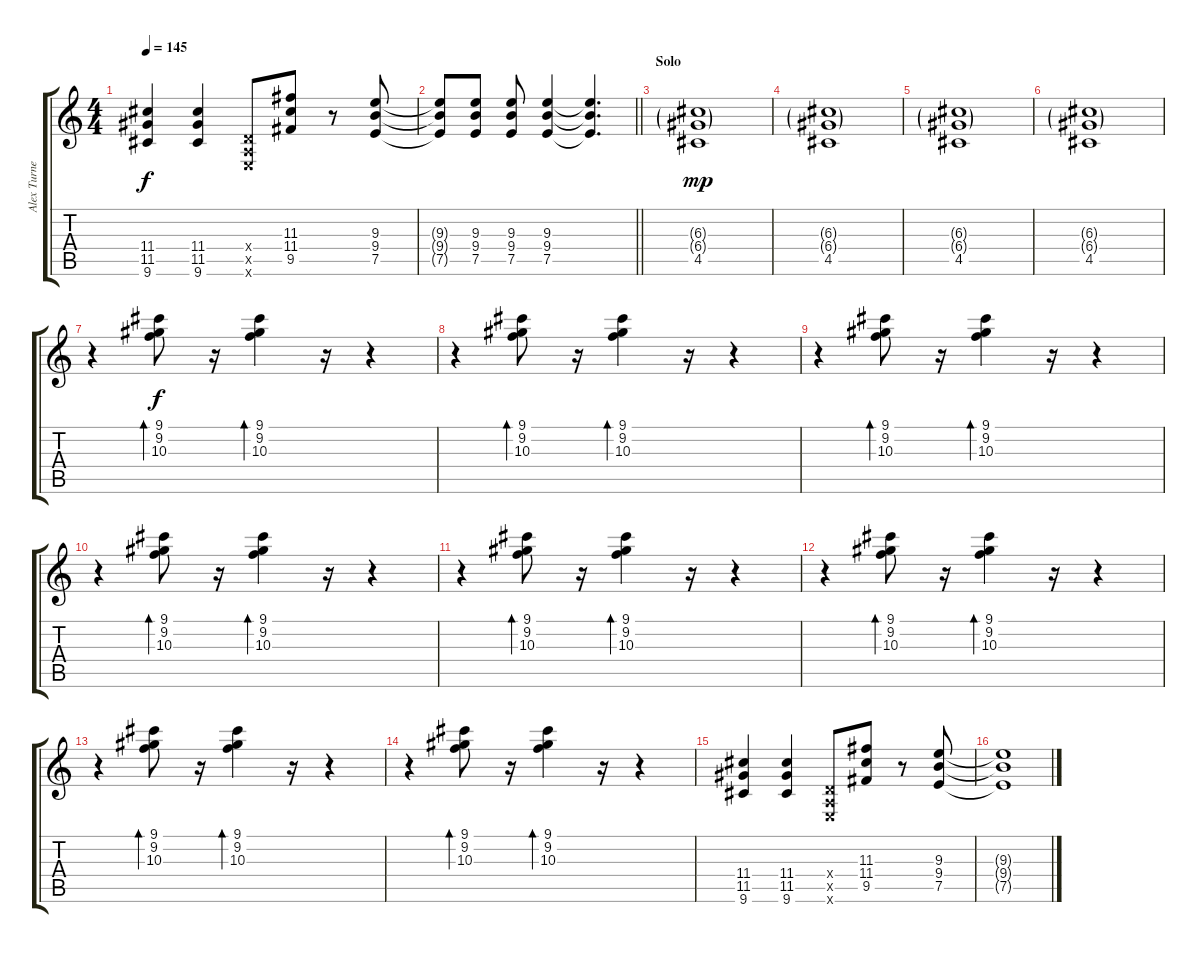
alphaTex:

\track ("Alex Turner" "Alex Turne") {instrument overdrivenguitar}
\staff {score tabs}
\tuning (E4 B3 G3 D3 A2 E2) {hide}
\ts (4 4)
\tempo 145
\clef g2
\ks c
(11.4 11.5 9.6).4{dy f} (11.4 11.5 9.6).4 (0.4{x} 0.5{x} 0.6{x}).8 (11.3 11.4 9.5).8 r.8 (9.3 9.4 7.5).8 |
\barLineRight lightlight
(9.3{t} 9.4{t} 7.5{t}).8 (9.3 9.4 7.5).8 (9.3 9.4 7.5).8 (9.3 9.4 7.5).4 (9.3{t} 9.4{t} 7.5{t}).4{d} |
\section ("" "Solo")
(6.3{g} 6.4{g} 4.5).1{dy mp} |
(6.3{g} 6.4{g} 4.5).1 |
(6.3{g} 6.4{g} 4.5).1 |
(6.3{g} 6.4{g} 4.5).1 |
r.4 (9.1 9.2 10.3).8{bd 30 dy f} r.16 (9.1 9.2 10.3).4{bd 30} r.16 r.4 |
r.4 (9.1 9.2 10.3).8{bd 30} r.16 (9.1 9.2 10.3).4{bd 30} r.16 r.4 |
r.4 (9.1 9.2 10.3).8{bd 30} r.16 (9.1 9.2 10.3).4{bd 30} r.16 r.4 |
r.4 (9.1 9.2 10.3).8{bd 30} r.16 (9.1 9.2 10.3).4{bd 30} r.16 r.4 |
r.4 (9.1 9.2 10.3).8{bd 30} r.16 (9.1 9.2 10.3).4{bd 30} r.16 r.4 |
r.4 (9.1 9.2 10.3).8{bd 30} r.16 (9.1 9.2 10.3).4{bd 30} r.16 r.4 |
r.4 (9.1 9.2 10.3).8{bd 30} r.16 (9.1 9.2 10.3).4{bd 30} r.16 r.4 |
r.4 (9.1 9.2 10.3).8{bd 30} r.16 (9.1 9.2 10.3).4{bd 30} r.16 r.4 |
(11.4 11.5 9.6).4 (11.4 11.5 9.6).4 (0.4{x} 0.5{x} 0.6{x}).8 (11.3 11.4 9.5).8 r.8 (9.3 9.4 7.5).8 |
(9.3{t} 9.4{t} 7.5{t}).1
